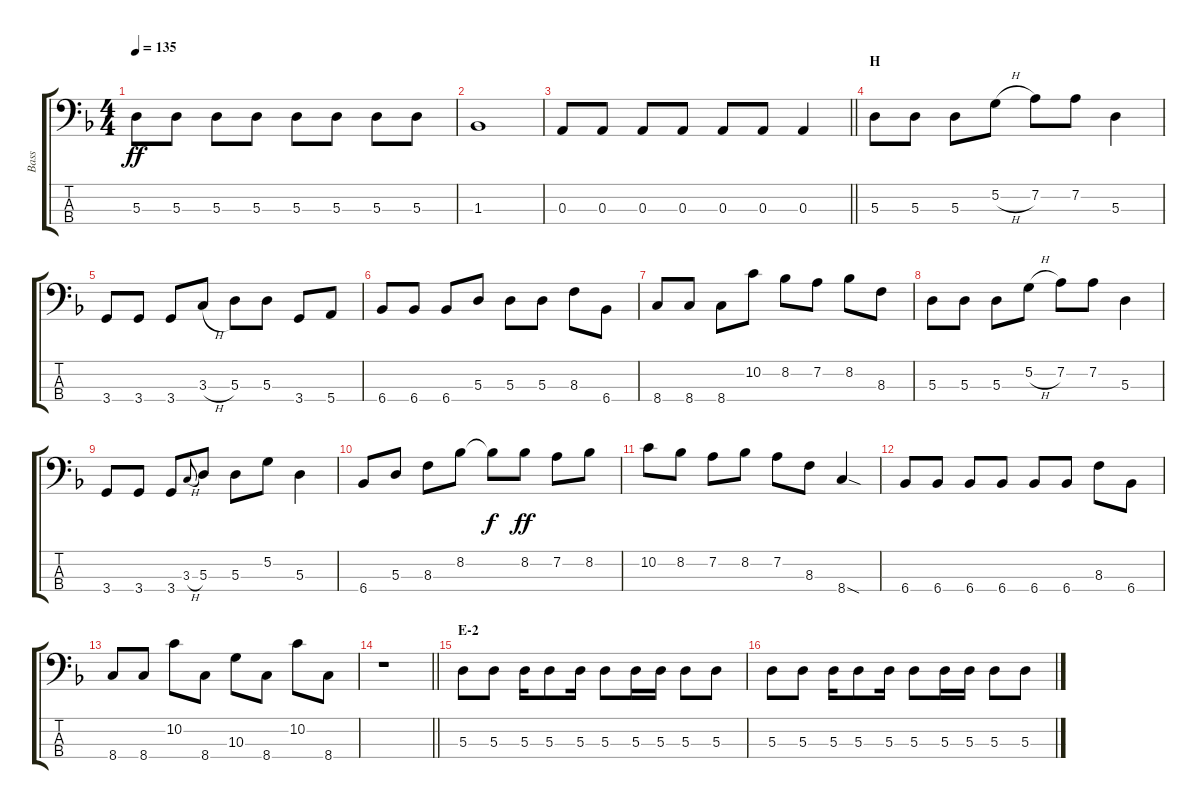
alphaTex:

\track ("Bass" "Bass") {instrument electricbasspick}
\staff {score tabs}
\tuning (G2 D2 A1 E1) {hide}
\ts (4 4)
\tempo 135
\clef f4
\ks f
5.3.8{dy ff} 5.3.8 5.3.8 5.3.8 5.3.8 5.3.8 5.3.8 5.3.8 |
1.3.1 |
\barLineRight lightlight
0.3.8 0.3.8 0.3.8 0.3.8 0.3.8 0.3.8 0.3.4 |
\section ("" "H")
5.3.8 5.3.8 5.3.8 5.2{h}.8 7.2.8 7.2.8 5.3.4 |
3.4.8 3.4.8 3.4.8 3.3{h}.8 5.3.8 5.3.8 3.4.8 5.4.8 |
6.4.8 6.4.8 6.4.8 5.3.8 5.3.8 5.3.8 8.3.8 6.4.8 |
8.4.8 8.4.8 8.4.8 10.2.8 8.2.8 7.2.8 8.2.8 8.3.8 |
5.3.8 5.3.8 5.3.8 5.2{h}.8 7.2.8 7.2.8 5.3.4 |
3.4.8 3.4.8 3.4.8 3.3{h}.8{gr onbeat} 5.3.8 5.3.8 5.2.8 5.3.4 |
6.4.8 5.3.8 8.3.8 8.2.8 8.2{t}.8{dy f} 8.2.8{dy ff} 7.2.8 8.2.8 |
10.2.8 8.2.8 7.2.8 8.2.8 7.2.8 8.3.8 8.4{sod}.4 |
6.4.8 6.4.8 6.4.8 6.4.8 6.4.8 6.4.8 8.3.8 6.4.8 |
8.4.8 8.4.8 10.2.8 8.4.8 10.3.8 8.4.8 10.2.8 8.4.8 |
\barLineRight lightlight
r.1 |
\section ("" "E-2")
5.3.8 5.3.8 5.3.16 5.3.8 5.3.16 5.3.8 5.3.16 5.3.16 5.3.8 5.3.8 |
5.3.8 5.3.8 5.3.16 5.3.8 5.3.16 5.3.8 5.3.16 5.3.16 5.3.8 5.3.8
